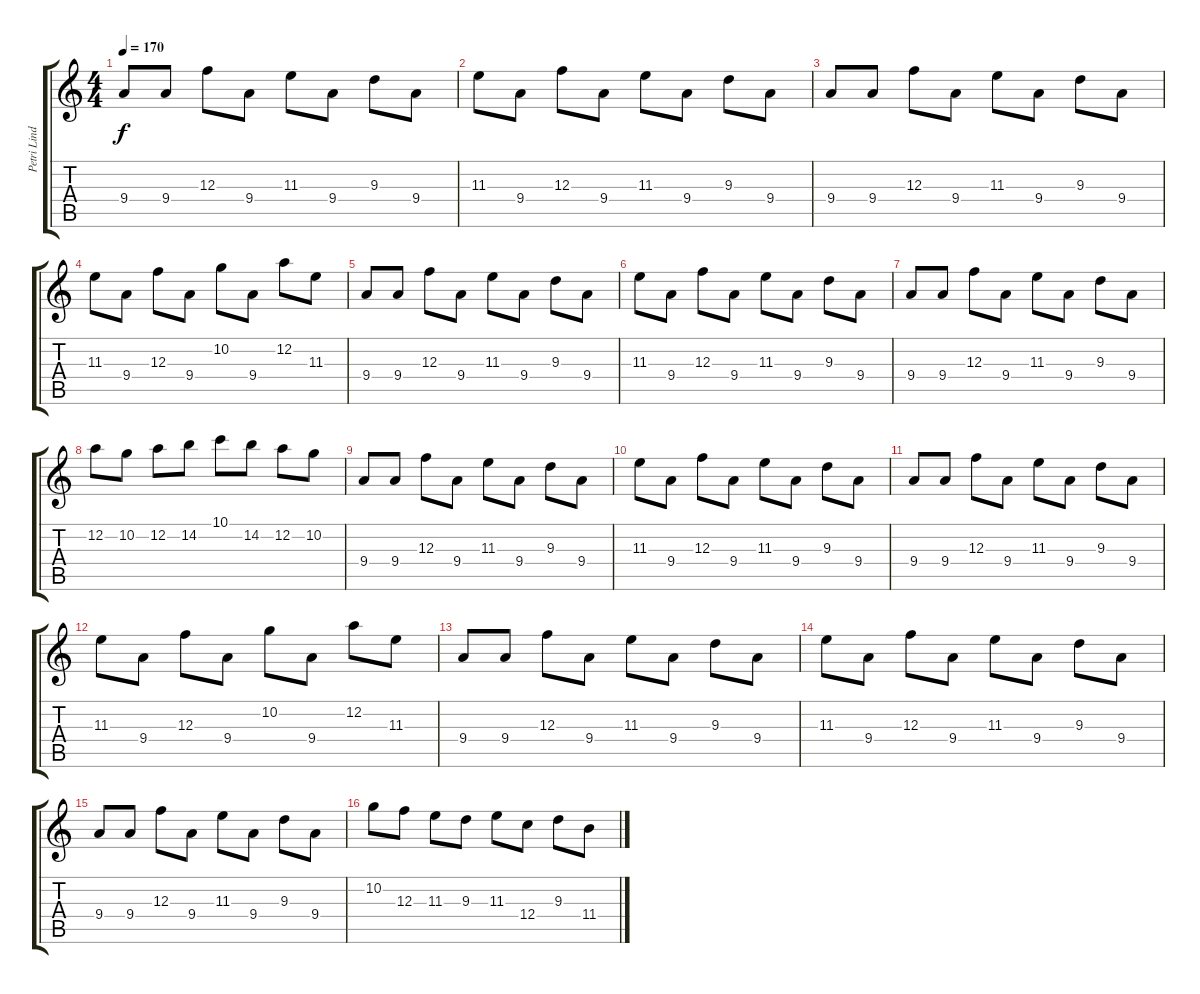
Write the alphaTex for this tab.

\track ("Petri Lindroos" "Petri Lind") {instrument distortionguitar}
\staff {score tabs}
\tuning (D4 A3 F3 C3 G2 D2) {hide}
\ts (4 4)
\tempo 170
\clef g2
\ks c
9.4.8{dy f} 9.4.8 12.3.8 9.4.8 11.3.8 9.4.8 9.3.8 9.4.8 |
11.3.8 9.4.8 12.3.8 9.4.8 11.3.8 9.4.8 9.3.8 9.4.8 |
9.4.8 9.4.8 12.3.8 9.4.8 11.3.8 9.4.8 9.3.8 9.4.8 |
11.3.8 9.4.8 12.3.8 9.4.8 10.2.8 9.4.8 12.2.8 11.3.8 |
9.4.8 9.4.8 12.3.8 9.4.8 11.3.8 9.4.8 9.3.8 9.4.8 |
11.3.8 9.4.8 12.3.8 9.4.8 11.3.8 9.4.8 9.3.8 9.4.8 |
9.4.8 9.4.8 12.3.8 9.4.8 11.3.8 9.4.8 9.3.8 9.4.8 |
12.2.8 10.2.8 12.2.8 14.2.8 10.1.8 14.2.8 12.2.8 10.2.8 |
9.4.8 9.4.8 12.3.8 9.4.8 11.3.8 9.4.8 9.3.8 9.4.8 |
11.3.8 9.4.8 12.3.8 9.4.8 11.3.8 9.4.8 9.3.8 9.4.8 |
9.4.8 9.4.8 12.3.8 9.4.8 11.3.8 9.4.8 9.3.8 9.4.8 |
11.3.8 9.4.8 12.3.8 9.4.8 10.2.8 9.4.8 12.2.8 11.3.8 |
9.4.8 9.4.8 12.3.8 9.4.8 11.3.8 9.4.8 9.3.8 9.4.8 |
11.3.8 9.4.8 12.3.8 9.4.8 11.3.8 9.4.8 9.3.8 9.4.8 |
9.4.8 9.4.8 12.3.8 9.4.8 11.3.8 9.4.8 9.3.8 9.4.8 |
10.2.8 12.3.8 11.3.8 9.3.8 11.3.8 12.4.8 9.3.8 11.4.8
